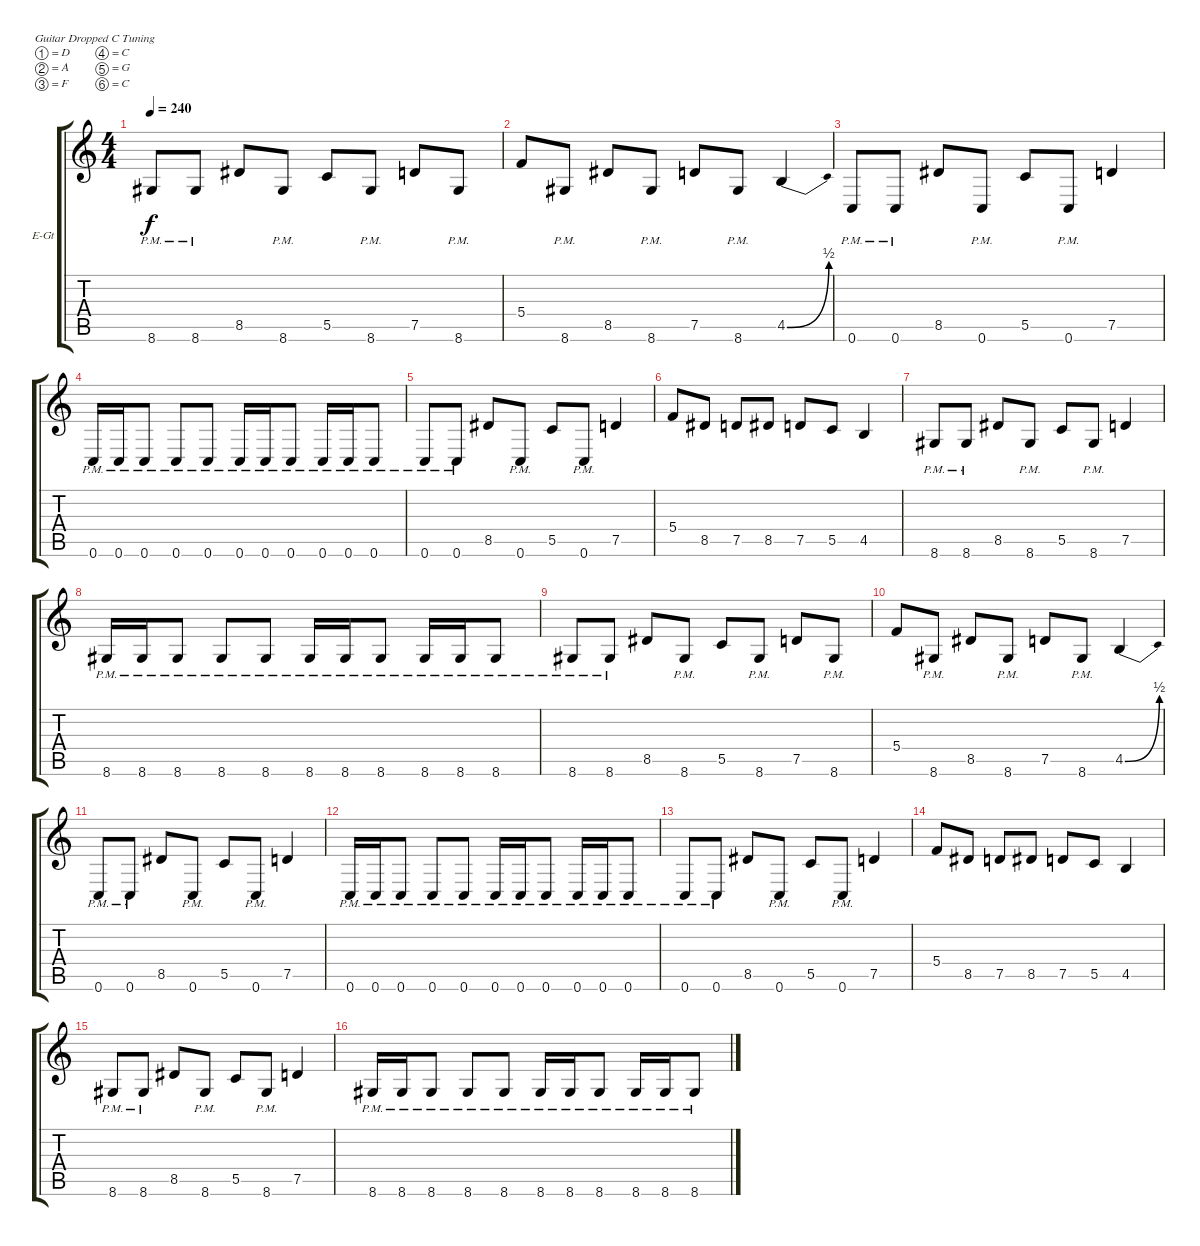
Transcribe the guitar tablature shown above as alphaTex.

\bracketExtendMode groupsimilarinstruments
\firstSystemTrackNameOrientation horizontal
\otherSystemsTrackNameOrientation horizontal
\track ("Sal" "E-Gt") {instrument distortionguitar}
\staff {score tabs}
\tuning (D4 A3 F3 C3 G2 C2)
\ts (4 4)
\tempo 240
\clef g2
\ks c
8.6{pm}.8{dy f} 8.6{pm}.8 8.5.8 8.6{pm}.8 5.5.8 8.6{pm}.8 7.5.8 8.6{pm}.8 |
5.4.8 8.6{pm}.8 8.5.8 8.6{pm}.8 7.5.8 8.6{pm}.8 4.5{be (bend 0 0 60 2)}.4 |
0.6{pm}.8 0.6{pm}.8 8.5.8 0.6{pm}.8 5.5.8 0.6{pm}.8 7.5.4 |
0.6{pm}.16 0.6{pm}.16 0.6{pm}.8 0.6{pm}.8 0.6{pm}.8 0.6{pm}.16 0.6{pm}.16 0.6{pm}.8 0.6{pm}.16 0.6{pm}.16 0.6{pm}.8 |
0.6{pm}.8 0.6{pm}.8 8.5.8 0.6{pm}.8 5.5.8 0.6{pm}.8 7.5.4 |
5.4.8 8.5.8 7.5.8 8.5.8 7.5.8 5.5.8 4.5.4 |
8.6{pm}.8 8.6{pm}.8 8.5.8 8.6{pm}.8 5.5.8 8.6{pm}.8 7.5.4 |
8.6{pm}.16 8.6{pm}.16 8.6{pm}.8 8.6{pm}.8 8.6{pm}.8 8.6{pm}.16 8.6{pm}.16 8.6{pm}.8 8.6{pm}.16 8.6{pm}.16 8.6{pm}.8 |
8.6{pm}.8 8.6{pm}.8 8.5.8 8.6{pm}.8 5.5.8 8.6{pm}.8 7.5.8 8.6{pm}.8 |
5.4.8 8.6{pm}.8 8.5.8 8.6{pm}.8 7.5.8 8.6{pm}.8 4.5{be (bend 0 0 60 2)}.4 |
0.6{pm}.8 0.6{pm}.8 8.5.8 0.6{pm}.8 5.5.8 0.6{pm}.8 7.5.4 |
0.6{pm}.16 0.6{pm}.16 0.6{pm}.8 0.6{pm}.8 0.6{pm}.8 0.6{pm}.16 0.6{pm}.16 0.6{pm}.8 0.6{pm}.16 0.6{pm}.16 0.6{pm}.8 |
0.6{pm}.8 0.6{pm}.8 8.5.8 0.6{pm}.8 5.5.8 0.6{pm}.8 7.5.4 |
5.4.8 8.5.8 7.5.8 8.5.8 7.5.8 5.5.8 4.5.4 |
8.6{pm}.8 8.6{pm}.8 8.5.8 8.6{pm}.8 5.5.8 8.6{pm}.8 7.5.4 |
8.6{pm}.16 8.6{pm}.16 8.6{pm}.8 8.6{pm}.8 8.6{pm}.8 8.6{pm}.16 8.6{pm}.16 8.6{pm}.8 8.6{pm}.16 8.6{pm}.16 8.6{pm}.8
